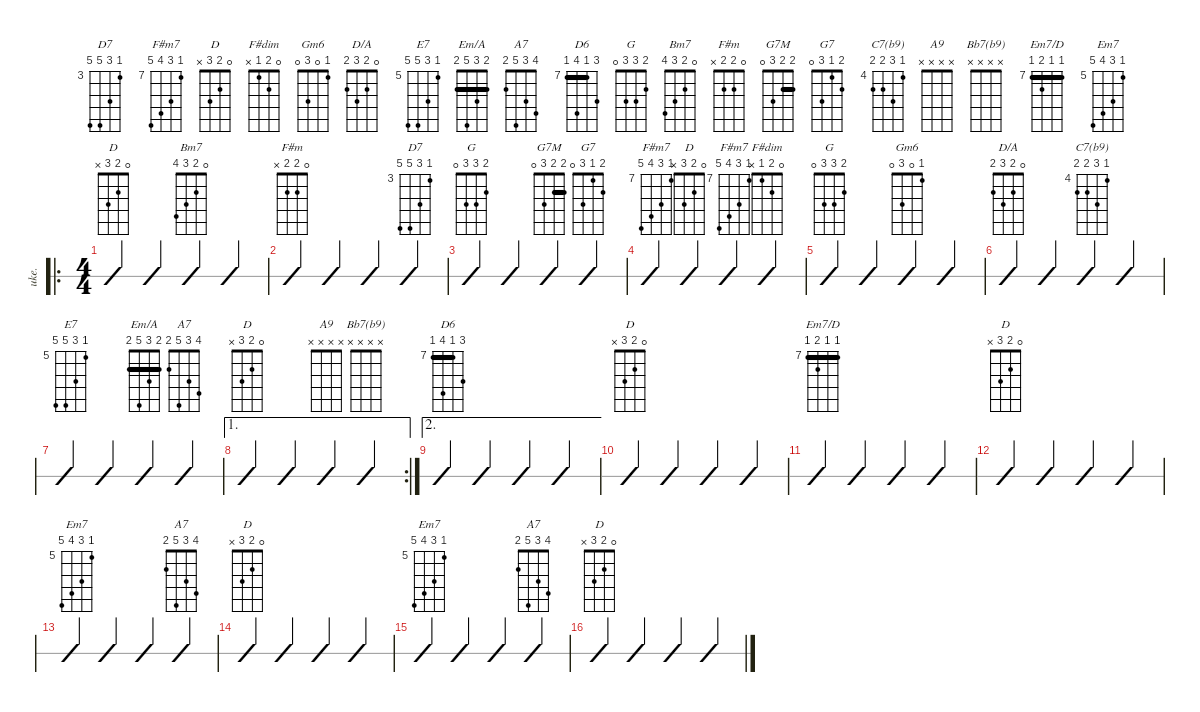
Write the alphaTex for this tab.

\defaultSystemsLayout 4
\hideDynamics
\bracketExtendMode nobrackets
\chordDiagramsInScore
\track ("Ukulele" "uke.") {mute instrument acousticguitarnylon}
\staff {slash}
\tuning (A4 E4 B4 G4)
\displaytranspose 0
\chord ("D7" 3 5 7 7) {firstfret 3 showfingering false}
\chord ("F#m7" 7 9 10 11) {firstfret 7 showfingering false}
\chord ("D" 0 2 3 x) {showfingering false}
\chord ("F#dim" 0 2 1 x) {showfingering false}
\chord ("Gm6" 1 0 3 0) {showfingering false}
\chord ("D/A" 0 2 3 2) {showfingering false}
\chord ("E7" 5 7 9 9) {firstfret 5 showfingering false}
\chord ("Em/A" 2 3 5 2) {showfingering false barre 2}
\chord ("A7" 4 3 5 2) {showfingering false}
\chord ("D6" 9 7 10 7) {firstfret 7 showfingering false barre 7}
\chord ("G" 2 3 3 0) {showfingering false}
\chord ("Bm7" 0 2 3 4) {showfingering false}
\chord ("F#m" 0 2 2 x) {showfingering false}
\chord ("G7M" 2 2 3 0) {showfingering false barre 2}
\chord ("G7" 2 1 3 0) {showfingering false}
\chord ("C7(b9)" 4 6 5 5) {firstfret 4 showfingering false}
\chord ("A9" x x x x)
\chord ("Bb7(b9)" x x x x)
\chord ("Em7/D" 7 7 8 7) {firstfret 7 showfingering false barre (7 7)}
\chord ("Em7" 5 7 8 9) {firstfret 5 showfingering false}
\ro
\ts (4 4)
\tempo (120 hide)
\clef g2
\ks d
2.1{acc forcenatural}.4{ch "D" dy mf} 2.1{acc forcenatural}.4 2.1{acc forcenatural}.4{ch "Bm7"} 2.1{acc forcenatural}.4 |
2.1{acc forcenatural}.4{ch "F#m"} 2.1{acc forcenatural}.4 2.1{acc forcenatural}.4 2.1{acc forcenatural}.4{ch "D7"} |
2.1{acc forcenatural}.4{ch "G"} 2.1{acc forcenatural}.4 2.1{acc forcenatural}.4{ch "G7M"} 2.1{acc forcenatural}.4{ch "G7"} |
2.1{acc forcenatural}.4{ch "F#m7"} 2.1{acc forcenatural}.4{ch "D"} 2.1{acc forcenatural}.4{ch "F#m7"} 2.1{acc forcenatural}.4{ch "F#dim"} |
2.1{acc forcenatural}.4{ch "G"} 2.1{acc forcenatural}.4 2.1{acc forcenatural}.4{ch "Gm6"} 2.1{acc forcenatural}.4 |
2.1{acc forcenatural}.4{ch "D/A"} 2.1{acc forcenatural}.4 2.1{acc forcenatural}.4{ch "C7(b9)"} 2.1{acc forcenatural}.4 |
2.1{acc forcenatural}.4{ch "E7"} 2.1{acc forcenatural}.4 2.1{acc forcenatural}.4{ch "Em/A"} 2.1{acc forcenatural}.4{ch "A7"} |
\ae 1
\rc 2
2.1{acc forcenatural}.4{ch "D"} 2.1{acc forcenatural}.4 2.1{acc forcenatural}.4{ch "A9"} 2.1{acc forcenatural}.4{ch "Bb7(b9)"} |
\ae 2
2.1{acc forcenatural}.4{ch "D6"} 2.1{acc forcenatural}.4 2.1{acc forcenatural}.4 2.1{acc forcenatural}.4 |
2.1{acc forcenatural}.4{ch "D"} 2.1{acc forcenatural}.4 2.1{acc forcenatural}.4 2.1{acc forcenatural}.4 |
2.1{acc forcenatural}.4{ch "Em7/D"} 2.1{acc forcenatural}.4 2.1{acc forcenatural}.4 2.1{acc forcenatural}.4 |
2.1{acc forcenatural}.4{ch "D"} 2.1{acc forcenatural}.4 2.1{acc forcenatural}.4 2.1{acc forcenatural}.4 |
2.1{acc forcenatural}.4{ch "Em7"} 2.1{acc forcenatural}.4 2.1{acc forcenatural}.4 2.1{acc forcenatural}.4{ch "A7"} |
2.1{acc forcenatural}.4{ch "D"} 2.1{acc forcenatural}.4 2.1{acc forcenatural}.4 2.1{acc forcenatural}.4 |
2.1{acc forcenatural}.4{ch "Em7"} 2.1{acc forcenatural}.4 2.1{acc forcenatural}.4 2.1{acc forcenatural}.4{ch "A7"} |
2.1{acc forcenatural}.4{ch "D"} 2.1{acc forcenatural}.4 2.1{acc forcenatural}.4 2.1{acc forcenatural}.4
